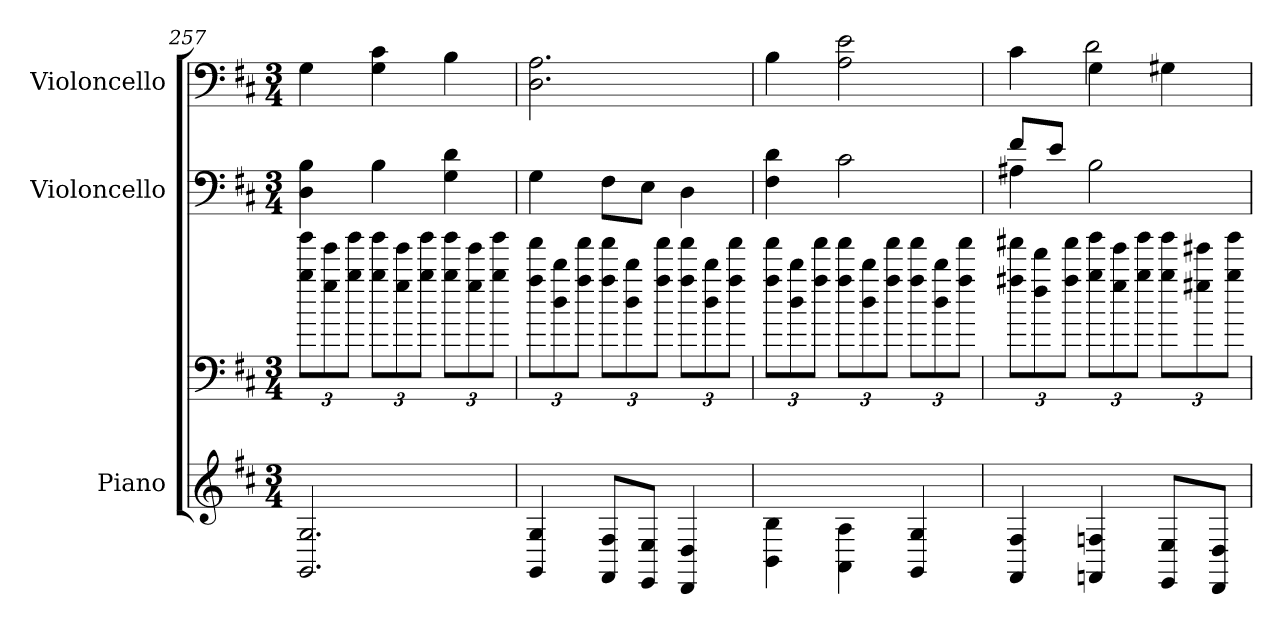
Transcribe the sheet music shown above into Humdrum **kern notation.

**kern	**kern	**kern	**kern
*part3	*part3	*part2	*part1
*staff4	*staff3	*staff2	*staff1
*I"Piano	*	*I"Violoncello	*I"Violoncello
*I'Pno.	*	*I'Vc.	*I'Vc.
*clefG2	*clefF4	*clefF4	*clefF4
*k[f#c#]	*k[f#c#]	*k[f#c#]	*k[f#c#]
*M3/4	*M3/4	*M3/4	*M3/4
*	*Xbrackettup	*	*
=257	=257	=257	=257
2.GG/ 2.G/	12bb\ 12bbb\L	4D\ 4B\	4G\
.	12gg\ 12ggg\	.	.
.	12bb\ 12bbb\J	.	.
.	12bb\ 12bbb\L	4B\	4G\ 4c#\
.	12gg\ 12ggg\	.	.
.	12bb\ 12bbb\J	.	.
.	12bb\ 12bbb\L	4G\ 4d\	4B\
.	12gg\ 12ggg\	.	.
.	12bb\ 12bbb\J	.	.
!!LO:PB:g=z
=258	=258	=258	=258
4GG/ 4G/	12aa\ 12aaa\L	4G\	2.D\ 2.A\
.	12dd\ 12ddd\	.	.
.	12aa\ 12aaa\J	.	.
8FF#/ 8F#/L	12aa\ 12aaa\L	8F#\L	.
.	12dd\ 12ddd\	.	.
8EE/ 8E/J	.	8E\J	.
.	12aa\ 12aaa\J	.	.
4DD/ 4D/	12aa\ 12aaa\L	4D\	.
.	12dd\ 12ddd\	.	.
.	12aa\ 12aaa\J	.	.
=259	=259	=259	=259
4BB\ 4B\	12aa\ 12aaa\L	4F#\ 4d\	4B\
.	12dd\ 12ddd\	.	.
.	12aa\ 12aaa\J	.	.
4AA\ 4A\	12aa\ 12aaa\L	2c#\	2A\ 2e\
.	12dd\ 12ddd\	.	.
.	12aa\ 12aaa\J	.	.
4GG/ 4G/	12aa\ 12aaa\L	.	.
.	12dd\ 12ddd\	.	.
.	12aa\ 12aaa\J	.	.
=260	=260	=260	=260
*	*	*^	*^
4FF#/ 4F#/	12aa#X\ 12aaa#X\L	8f#/L	4A#X\	4c#\	4ryy
.	12ff#\ 12fff#\	.	.	.	.
.	.	8e/J	.	.	.
.	12aa#\ 12aaa#\J	.	.	.	.
4FFn/ 4Fn/	12bb\ 12bbb\L	2B\	2ryy	4G\	2d\
.	12gg\ 12ggg\	.	.	.	.
.	12bb\ 12bbb\J	.	.	.	.
8EE/ 8E/L	12bb\ 12bbb\L	.	.	4G#X\	.
.	12gg#X\ 12ggg#X\	.	.	.	.
8DD/ 8D/J	.	.	.	.	.
.	12bb\ 12bbb\J	.	.	.	.
*	*	*v	*v	*	*
*	*	*	*v	*v
=	=	=	=
*-	*-	*-	*-
